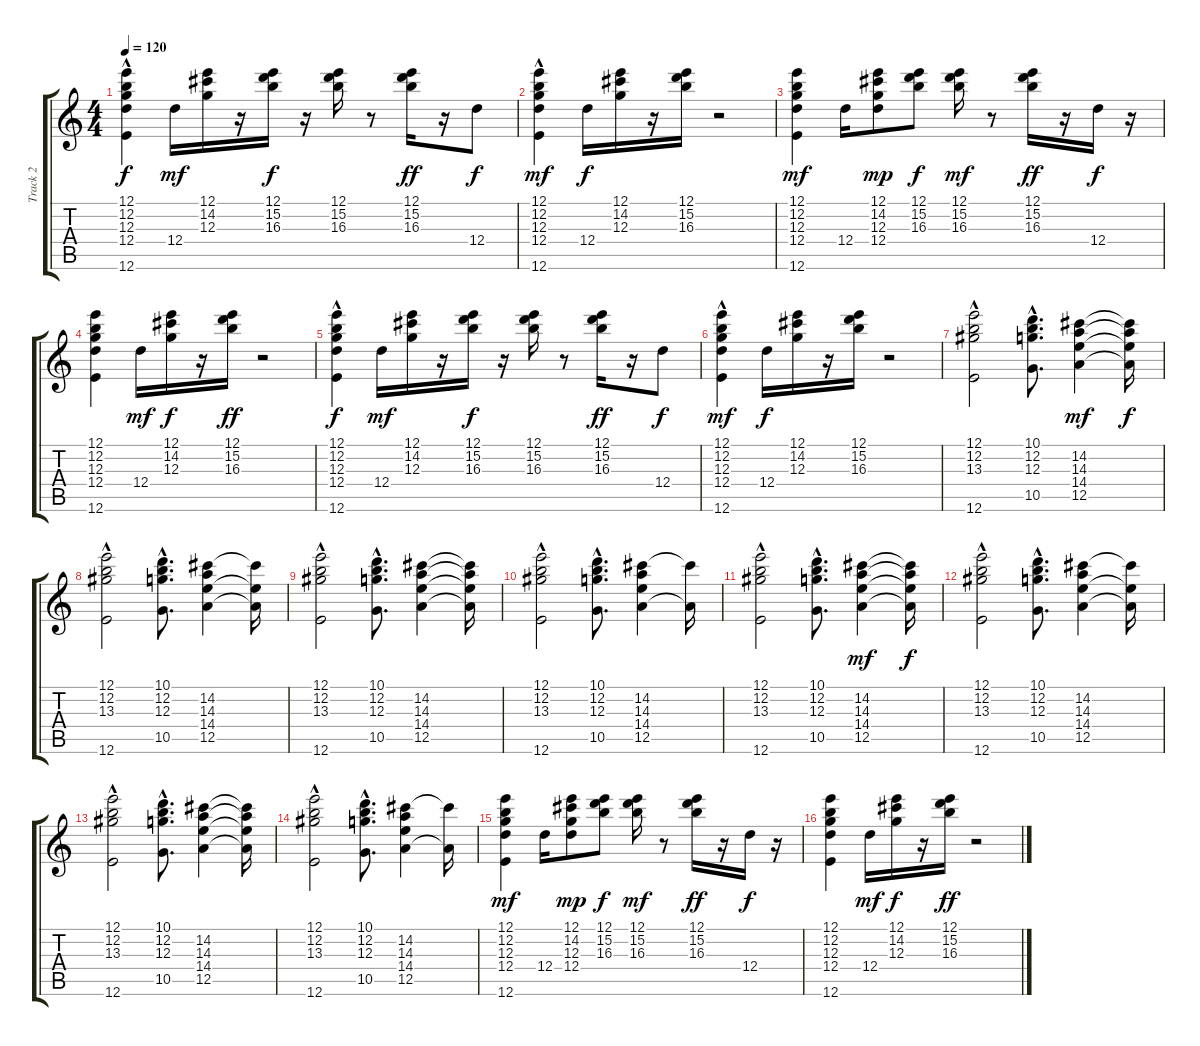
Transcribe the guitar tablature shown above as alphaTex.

\track ("Track 2" "Track 2") {instrument electricguitarclean}
\staff {score tabs}
\tuning (E4 B3 G3 D3 A2 E2) {hide}
\ts (4 4)
\tempo 120
\clef g2
\ks c
(12.1 12.2 12.3 12.4{hac} 12.6).4{dy f} 12.4.16{dy mf} (12.1 14.2 12.3).16 r.16 (12.1 15.2 16.3).16{dy f} r.16 (12.1 15.2 16.3).16 r.8 (12.1 15.2 16.3).16{dy ff} r.16 12.4.8{dy f} |
(12.1 12.2 12.3 12.4{hac} 12.6).4{dy mf} 12.4.16{dy f} (12.1 14.2 12.3).16 r.16 (12.1 15.2 16.3).16 r.2 |
(12.1 12.2 12.3 12.4 12.6).4{dy mf} 12.4.16 (12.1 14.2 12.3 12.4).8{dy mp} (12.1 15.2 16.3).8{dy f} (12.1 15.2 16.3).16{dy mf} r.8 (12.1 15.2 16.3).16{dy ff} r.16 12.4.16{dy f} r.16 |
(12.1 12.2 12.3 12.4 12.6).4 12.4.16{dy mf} (12.1 14.2 12.3).16{dy f} r.16 (12.1 15.2 16.3).16{dy ff} r.2 |
(12.1 12.2 12.3 12.4{hac} 12.6).4{dy f} 12.4.16{dy mf} (12.1 14.2 12.3).16 r.16 (12.1 15.2 16.3).16{dy f} r.16 (12.1 15.2 16.3).16 r.8 (12.1 15.2 16.3).16{dy ff} r.16 12.4.8{dy f} |
(12.1 12.2 12.3 12.4{hac} 12.6).4{dy mf} 12.4.16{dy f} (12.1 14.2 12.3).16 r.16 (12.1 15.2 16.3).16 r.2 |
(12.1 12.2{hac} 13.3 12.6).2 (10.1{hac} 12.2{hac} 12.3 10.5{hac}).8{d} (14.2 14.3 14.4 12.5).4{dy mf} (14.2{t} 14.3{t} 14.4{t} 12.5{t}).16{dy f} |
(12.1 12.2{hac} 13.3{hac} 12.6).2 (10.1{hac} 12.2 12.3{hac} 10.5{hac}).8{d} (14.2 14.3 14.4 12.5).4 (14.2{t} 14.4{t} 12.5{t}).16 |
(12.1 12.2{hac} 13.3 12.6).2 (10.1{hac} 12.2 12.3{hac} 10.5{hac}).8{d} (14.2 14.3 14.4 12.5).4 (14.2{t} 14.3{t} 14.4{t} 12.5{t}).16 |
(12.1 12.2{hac} 13.3{hac} 12.6).2 (10.1{hac} 12.2{hac} 12.3 10.5{hac}).8{d} (14.2 14.3 14.4 12.5).4 (14.2{t} 12.5{t}).16 |
(12.1 12.2{hac} 13.3 12.6).2 (10.1{hac} 12.2{hac} 12.3 10.5{hac}).8{d} (14.2 14.3 14.4 12.5).4{dy mf} (14.2{t} 14.3{t} 14.4{t} 12.5{t}).16{dy f} |
(12.1 12.2{hac} 13.3{hac} 12.6).2 (10.1{hac} 12.2 12.3{hac} 10.5{hac}).8{d} (14.2 14.3 14.4 12.5).4 (14.2{t} 14.4{t} 12.5{t}).16 |
(12.1 12.2{hac} 13.3 12.6).2 (10.1{hac} 12.2 12.3{hac} 10.5{hac}).8{d} (14.2 14.3 14.4 12.5).4 (14.2{t} 14.3{t} 14.4{t} 12.5{t}).16 |
(12.1 12.2{hac} 13.3{hac} 12.6).2 (10.1{hac} 12.2{hac} 12.3 10.5{hac}).8{d} (14.2 14.3 14.4 12.5).4 (14.2{t} 12.5{t}).16 |
(12.1 12.2 12.3 12.4 12.6).4{dy mf} 12.4.16 (12.1 14.2 12.3 12.4).8{dy mp} (12.1 15.2 16.3).8{dy f} (12.1 15.2 16.3).16{dy mf} r.8 (12.1 15.2 16.3).16{dy ff} r.16 12.4.16{dy f} r.16 |
(12.1 12.2 12.3 12.4 12.6).4 12.4.16{dy mf} (12.1 14.2 12.3).16{dy f} r.16 (12.1 15.2 16.3).16{dy ff} r.2
